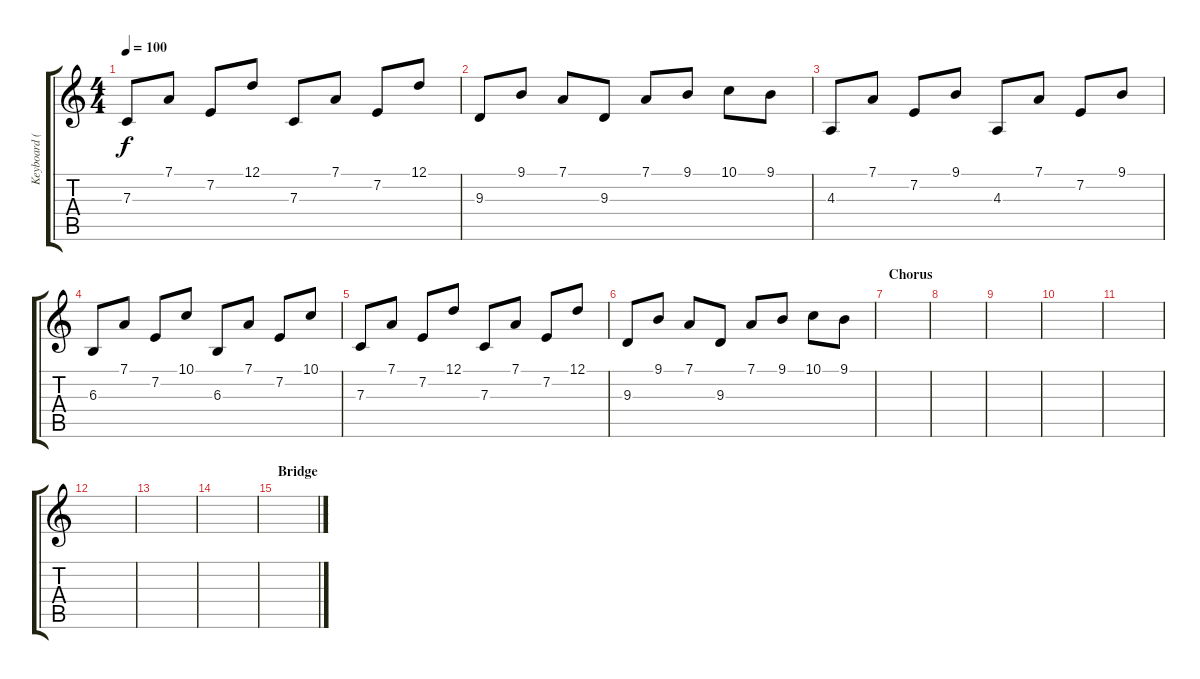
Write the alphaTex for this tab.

\track ("Keyboard (Brightness)" "Keyboard (") {instrument fx5brightness}
\staff {score tabs}
\tuning (D4 A3 F3 C3 G2 D2) {hide}
\ts (4 4)
\tempo 100
\clef g2
\ks c
7.3.8{dy f} 7.1.8 7.2.8 12.1.8 7.3.8 7.1.8 7.2.8 12.1.8 |
9.3.8 9.1.8 7.1.8 9.3.8 7.1.8 9.1.8 10.1.8 9.1.8 |
4.3.8 7.1.8 7.2.8 9.1.8 4.3.8 7.1.8 7.2.8 9.1.8 |
6.3.8 7.1.8 7.2.8 10.1.8 6.3.8 7.1.8 7.2.8 10.1.8 |
7.3.8 7.1.8 7.2.8 12.1.8 7.3.8 7.1.8 7.2.8 12.1.8 |
9.3.8 9.1.8 7.1.8 9.3.8 7.1.8 9.1.8 10.1.8 9.1.8 |
\section ("" "Chorus")
|
|
|
|
|
|
|
|
\section ("" "Bridge")
